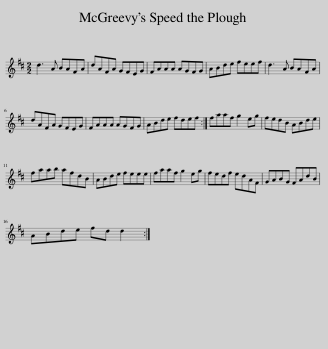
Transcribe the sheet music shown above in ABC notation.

X:1
L:1/8
M:2/2
I:linebreak $
K:D
V:1 treble
V:1
 d3 A BAFA | dAFA GFEG | FAAA AGFG | ABde feef | d3 A BAFA |$ %5
 dAFA GFEG | FAAA AGFG | ABde fdef :| faaf g2 eg | fedB ABde |$ %10
 faab afdB | ABde feee | faaf g2 eg | fedf edAF | GABG FAdB |$ %15
 ABde fd d2 :| %16
